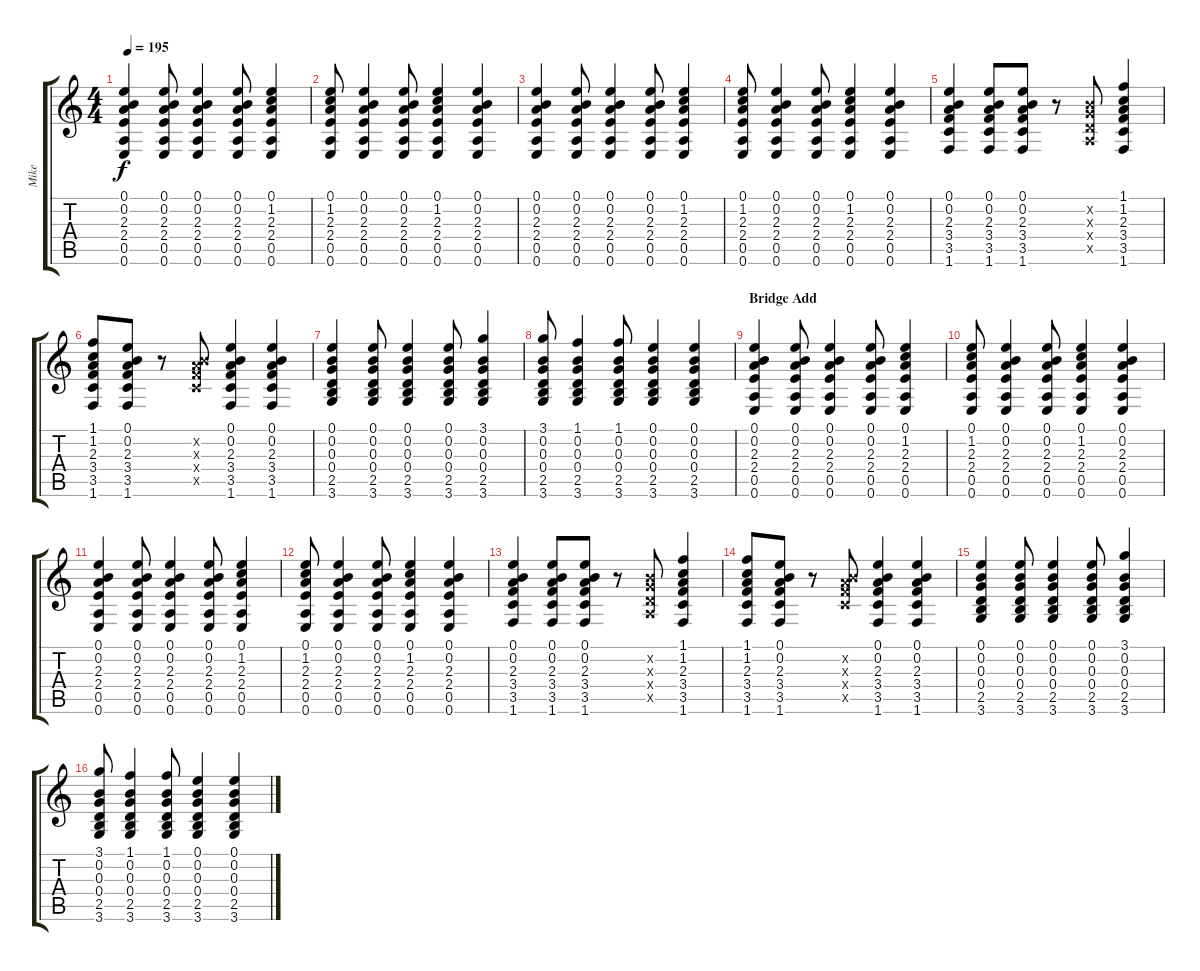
\track ("Mike" "Mike") {instrument acousticguitarsteel}
\staff {score tabs}
\tuning (E4 B3 G3 D3 A2 E2) {hide}
\ts (4 4)
\tempo 195
\clef g2
\ks c
(0.1 0.2 2.3 2.4 0.5 0.6).4{dy f} (0.1 0.2 2.3 2.4 0.5 0.6).8 (0.1 0.2 2.3 2.4 0.5 0.6).4 (0.1 0.2 2.3 2.4 0.5 0.6).8 (0.1 1.2 2.3 2.4 0.5 0.6).4 |
(0.1 1.2 2.3 2.4 0.5 0.6).8 (0.1 0.2 2.3 2.4 0.5 0.6).4 (0.1 0.2 2.3 2.4 0.5 0.6).8 (0.1 1.2 2.3 2.4 0.5 0.6).4 (0.1 0.2 2.3 2.4 0.5 0.6).4 |
(0.1 0.2 2.3 2.4 0.5 0.6).4 (0.1 0.2 2.3 2.4 0.5 0.6).8 (0.1 0.2 2.3 2.4 0.5 0.6).4 (0.1 0.2 2.3 2.4 0.5 0.6).8 (0.1 1.2 2.3 2.4 0.5 0.6).4 |
(0.1 1.2 2.3 2.4 0.5 0.6).8 (0.1 0.2 2.3 2.4 0.5 0.6).4 (0.1 0.2 2.3 2.4 0.5 0.6).8 (0.1 1.2 2.3 2.4 0.5 0.6).4 (0.1 0.2 2.3 2.4 0.5 0.6).4 |
(0.1 0.2 2.3 3.4 3.5 1.6).4 (0.1 0.2 2.3 3.4 3.5 1.6).8 (0.1 0.2 2.3 3.4 3.5 1.6).8 r.8 (0.2{x} 0.3{x} 0.4{x} 0.5{x}).8 (1.1 1.2 2.3 3.4 3.5 1.6).4 |
(1.1 1.2 2.3 3.4 3.5 1.6).8 (0.1 0.2 2.3 3.4 3.5 1.6).8 r.8 (0.2{x} 2.3{x} 3.4{x} 3.5{x}).8 (0.1 0.2 2.3 3.4 3.5 1.6).4 (0.1 0.2 2.3 3.4 3.5 1.6).4 |
(0.1 0.2 0.3 0.4 2.5 3.6).4 (0.1 0.2 0.3 0.4 2.5 3.6).8 (0.1 0.2 0.3 0.4 2.5 3.6).4 (0.1 0.2 0.3 0.4 2.5 3.6).8 (3.1 0.2 0.3 0.4 2.5 3.6).4 |
(3.1 0.2 0.3 0.4 2.5 3.6).8 (1.1 0.2 0.3 0.4 2.5 3.6).4 (1.1 0.2 0.3 0.4 2.5 3.6).8 (0.1 0.2 0.3 0.4 2.5 3.6).4 (0.1 0.2 0.3 0.4 2.5 3.6).4 |
\section ("" "Bridge Add")
(0.1 0.2 2.3 2.4 0.5 0.6).4 (0.1 0.2 2.3 2.4 0.5 0.6).8 (0.1 0.2 2.3 2.4 0.5 0.6).4 (0.1 0.2 2.3 2.4 0.5 0.6).8 (0.1 1.2 2.3 2.4 0.5 0.6).4 |
(0.1 1.2 2.3 2.4 0.5 0.6).8 (0.1 0.2 2.3 2.4 0.5 0.6).4 (0.1 0.2 2.3 2.4 0.5 0.6).8 (0.1 1.2 2.3 2.4 0.5 0.6).4 (0.1 0.2 2.3 2.4 0.5 0.6).4 |
(0.1 0.2 2.3 2.4 0.5 0.6).4 (0.1 0.2 2.3 2.4 0.5 0.6).8 (0.1 0.2 2.3 2.4 0.5 0.6).4 (0.1 0.2 2.3 2.4 0.5 0.6).8 (0.1 1.2 2.3 2.4 0.5 0.6).4 |
(0.1 1.2 2.3 2.4 0.5 0.6).8 (0.1 0.2 2.3 2.4 0.5 0.6).4 (0.1 0.2 2.3 2.4 0.5 0.6).8 (0.1 1.2 2.3 2.4 0.5 0.6).4 (0.1 0.2 2.3 2.4 0.5 0.6).4 |
(0.1 0.2 2.3 3.4 3.5 1.6).4 (0.1 0.2 2.3 3.4 3.5 1.6).8 (0.1 0.2 2.3 3.4 3.5 1.6).8 r.8 (0.2{x} 0.3{x} 0.4{x} 0.5{x}).8 (1.1 1.2 2.3 3.4 3.5 1.6).4 |
(1.1 1.2 2.3 3.4 3.5 1.6).8 (0.1 0.2 2.3 3.4 3.5 1.6).8 r.8 (0.2{x} 2.3{x} 3.4{x} 3.5{x}).8 (0.1 0.2 2.3 3.4 3.5 1.6).4 (0.1 0.2 2.3 3.4 3.5 1.6).4 |
(0.1 0.2 0.3 0.4 2.5 3.6).4 (0.1 0.2 0.3 0.4 2.5 3.6).8 (0.1 0.2 0.3 0.4 2.5 3.6).4 (0.1 0.2 0.3 0.4 2.5 3.6).8 (3.1 0.2 0.3 0.4 2.5 3.6).4 |
(3.1 0.2 0.3 0.4 2.5 3.6).8 (1.1 0.2 0.3 0.4 2.5 3.6).4 (1.1 0.2 0.3 0.4 2.5 3.6).8 (0.1 0.2 0.3 0.4 2.5 3.6).4 (0.1 0.2 0.3 0.4 2.5 3.6).4
